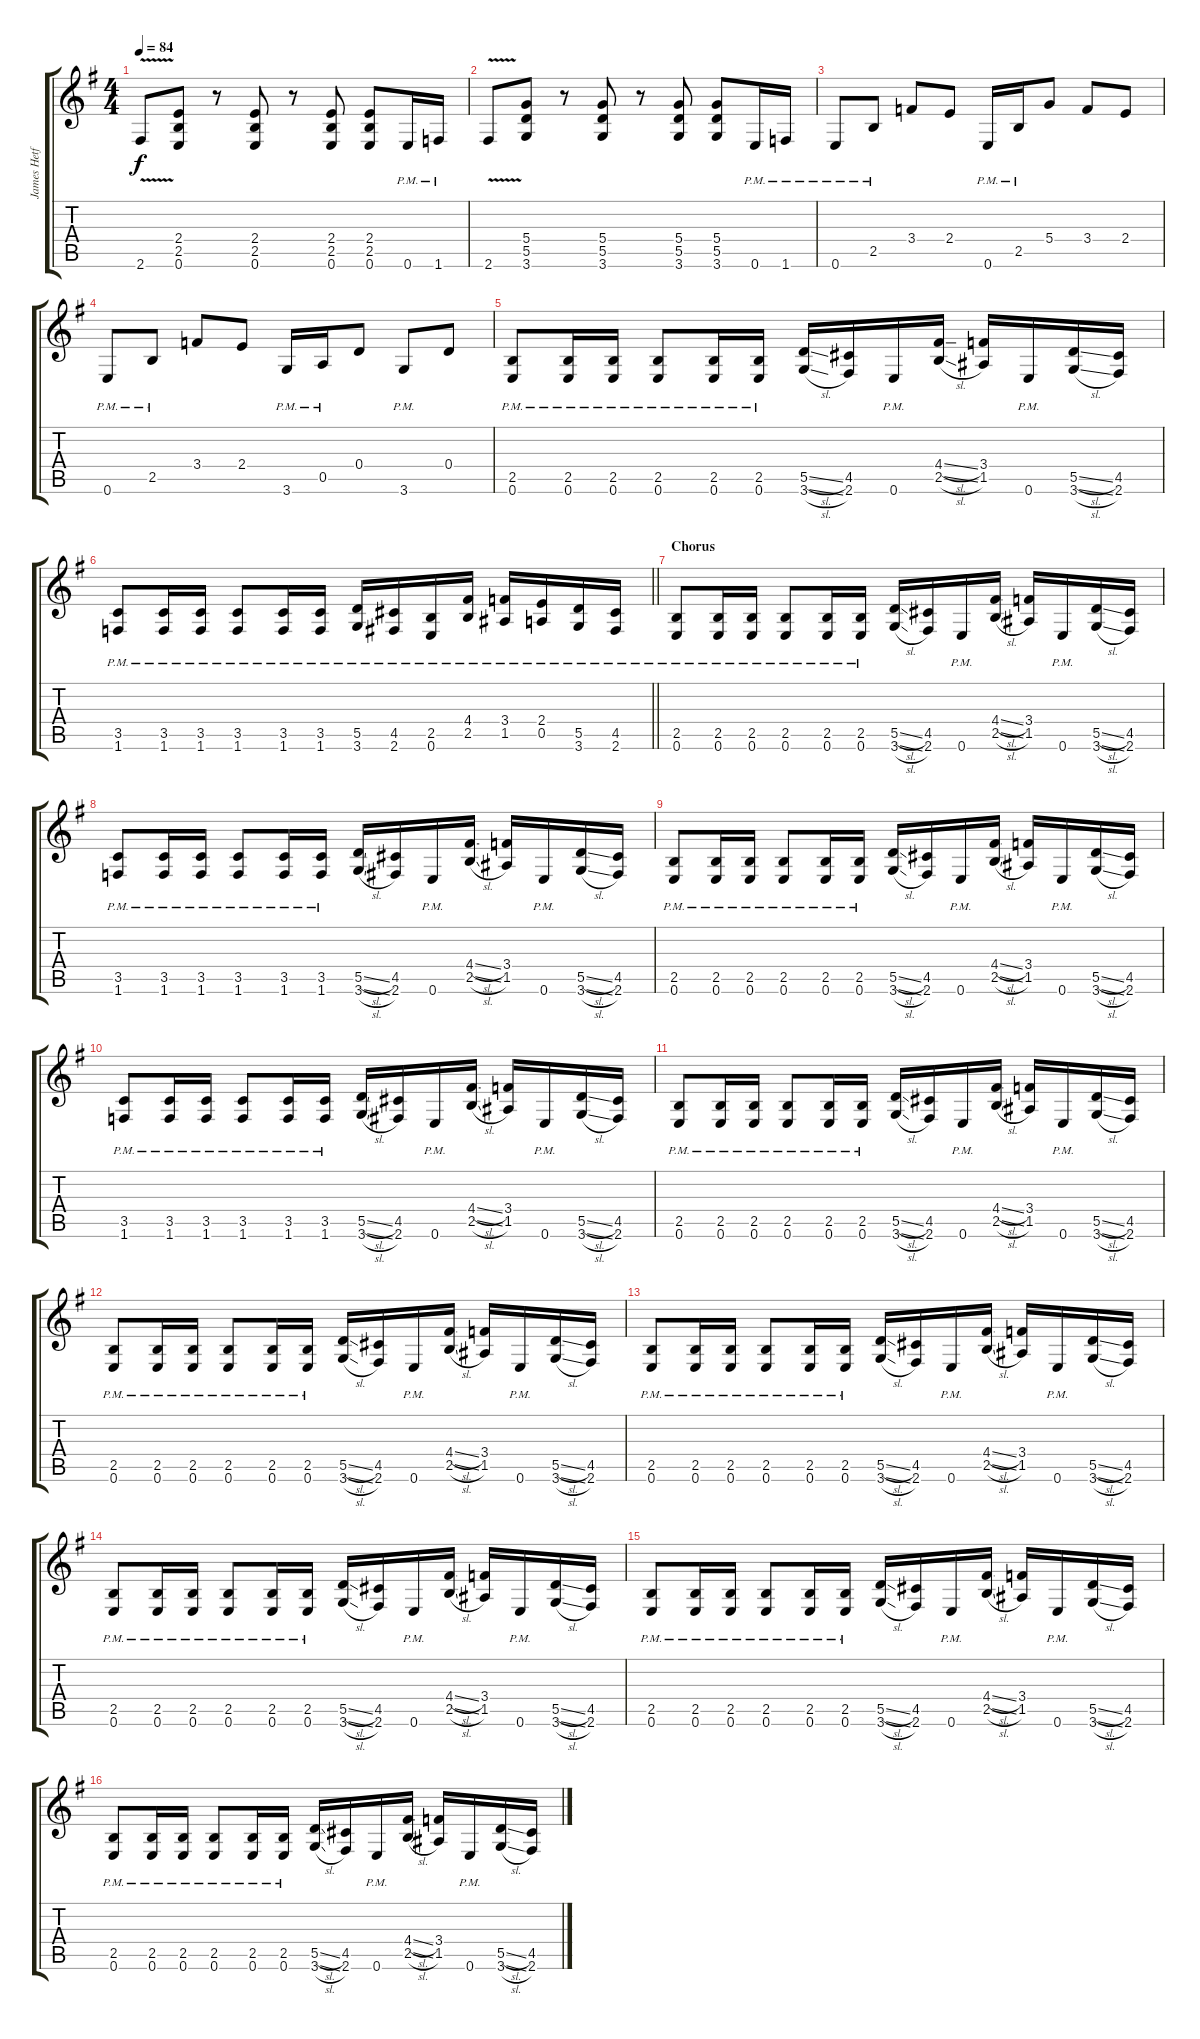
\track ("James Hetfield" "James Hetf") {instrument distortionguitar}
\staff {score tabs}
\tuning (E4 B3 G3 D3 A2 E2) {hide}
\ts (4 4)
\tempo 84
\clef g2
\ks eminor
2.6{v}.8{dy f} (2.4 2.5 0.6).8 r.8 (2.4 2.5 0.6).8 r.8 (2.4 2.5 0.6).8 (2.4 2.5 0.6).8 0.6{pm}.16 1.6{pm}.16 |
2.6{v}.8 (5.4 5.5 3.6).8 r.8 (5.4 5.5 3.6).8 r.8 (5.4 5.5 3.6).8 (5.4 5.5 3.6).8 0.6{pm}.16 1.6{pm}.16 |
0.6{pm}.8 2.5{pm}.8 3.4.8 2.4.8 0.6{pm}.16 2.5{pm}.16 5.4.8 3.4.8 2.4.8 |
0.6{pm}.8 2.5{pm}.8 3.4.8 2.4.8 3.6{pm}.16 0.5{pm}.16 0.4.8 3.6{pm}.8 0.4.8 |
(2.5{pm} 0.6{pm}).8 (2.5{pm} 0.6{pm}).16 (2.5{pm} 0.6{pm}).16 (2.5{pm} 0.6{pm}).8 (2.5{pm} 0.6{pm}).16 (2.5{pm} 0.6{pm}).16 (5.5{sl} 3.6{sl}).16 (4.5 2.6).16 0.6{pm}.16 (4.4{sl} 2.5{sl}).16 (3.4 1.5).16 0.6{pm}.16 (5.5{sl} 3.6{sl}).16 (4.5 2.6).16 |
\barLineRight lightlight
(3.5{pm} 1.6{pm}).8 (3.5{pm} 1.6{pm}).16 (3.5{pm} 1.6{pm}).16 (3.5{pm} 1.6{pm}).8 (3.5{pm} 1.6{pm}).16 (3.5{pm} 1.6{pm}).16 (5.5{pm} 3.6{pm}).16 (4.5{pm} 2.6{pm}).16 (2.5{pm} 0.6{pm}).16 (4.4{pm} 2.5{pm}).16 (3.4{pm} 1.5{pm}).16 (2.4{pm} 0.5{pm}).16 (5.5{pm} 3.6{pm}).16 (4.5{pm} 2.6{pm}).16 |
\section ("" "Chorus")
(2.5{pm} 0.6{pm}).8 (2.5{pm} 0.6{pm}).16 (2.5{pm} 0.6{pm}).16 (2.5{pm} 0.6{pm}).8 (2.5{pm} 0.6{pm}).16 (2.5{pm} 0.6{pm}).16 (5.5{sl} 3.6{sl}).16 (4.5 2.6).16 0.6{pm}.16 (4.4{sl} 2.5{sl}).16 (3.4 1.5).16 0.6{pm}.16 (5.5{sl} 3.6{sl}).16 (4.5 2.6).16 |
(3.5{pm} 1.6{pm}).8 (3.5{pm} 1.6{pm}).16 (3.5{pm} 1.6{pm}).16 (3.5{pm} 1.6{pm}).8 (3.5{pm} 1.6{pm}).16 (3.5{pm} 1.6{pm}).16 (5.5{sl} 3.6{sl}).16 (4.5 2.6).16 0.6{pm}.16 (4.4{sl} 2.5{sl}).16 (3.4 1.5).16 0.6{pm}.16 (5.5{sl} 3.6{sl}).16 (4.5 2.6).16 |
(2.5{pm} 0.6{pm}).8 (2.5{pm} 0.6{pm}).16 (2.5{pm} 0.6{pm}).16 (2.5{pm} 0.6{pm}).8 (2.5{pm} 0.6{pm}).16 (2.5{pm} 0.6{pm}).16 (5.5{sl} 3.6{sl}).16 (4.5 2.6).16 0.6{pm}.16 (4.4{sl} 2.5{sl}).16 (3.4 1.5).16 0.6{pm}.16 (5.5{sl} 3.6{sl}).16 (4.5 2.6).16 |
(3.5{pm} 1.6{pm}).8 (3.5{pm} 1.6{pm}).16 (3.5{pm} 1.6{pm}).16 (3.5{pm} 1.6{pm}).8 (3.5{pm} 1.6{pm}).16 (3.5{pm} 1.6{pm}).16 (5.5{sl} 3.6{sl}).16 (4.5 2.6).16 0.6{pm}.16 (4.4{sl} 2.5{sl}).16 (3.4 1.5).16 0.6{pm}.16 (5.5{sl} 3.6{sl}).16 (4.5 2.6).16 |
(2.5{pm} 0.6{pm}).8 (2.5{pm} 0.6{pm}).16 (2.5{pm} 0.6{pm}).16 (2.5{pm} 0.6{pm}).8 (2.5{pm} 0.6{pm}).16 (2.5{pm} 0.6{pm}).16 (5.5{sl} 3.6{sl}).16 (4.5 2.6).16 0.6{pm}.16 (4.4{sl} 2.5{sl}).16 (3.4 1.5).16 0.6{pm}.16 (5.5{sl} 3.6{sl}).16 (4.5 2.6).16 |
(2.5{pm} 0.6{pm}).8 (2.5{pm} 0.6{pm}).16 (2.5{pm} 0.6{pm}).16 (2.5{pm} 0.6{pm}).8 (2.5{pm} 0.6{pm}).16 (2.5{pm} 0.6{pm}).16 (5.5{sl} 3.6{sl}).16 (4.5 2.6).16 0.6{pm}.16 (4.4{sl} 2.5{sl}).16 (3.4 1.5).16 0.6{pm}.16 (5.5{sl} 3.6{sl}).16 (4.5 2.6).16 |
(2.5{pm} 0.6{pm}).8 (2.5{pm} 0.6{pm}).16 (2.5{pm} 0.6{pm}).16 (2.5{pm} 0.6{pm}).8 (2.5{pm} 0.6{pm}).16 (2.5{pm} 0.6{pm}).16 (5.5{sl} 3.6{sl}).16 (4.5 2.6).16 0.6{pm}.16 (4.4{sl} 2.5{sl}).16 (3.4 1.5).16 0.6{pm}.16 (5.5{sl} 3.6{sl}).16 (4.5 2.6).16 |
(2.5{pm} 0.6{pm}).8 (2.5{pm} 0.6{pm}).16 (2.5{pm} 0.6{pm}).16 (2.5{pm} 0.6{pm}).8 (2.5{pm} 0.6{pm}).16 (2.5{pm} 0.6{pm}).16 (5.5{sl} 3.6{sl}).16 (4.5 2.6).16 0.6{pm}.16 (4.4{sl} 2.5{sl}).16 (3.4 1.5).16 0.6{pm}.16 (5.5{sl} 3.6{sl}).16 (4.5 2.6).16 |
(2.5{pm} 0.6{pm}).8 (2.5{pm} 0.6{pm}).16 (2.5{pm} 0.6{pm}).16 (2.5{pm} 0.6{pm}).8 (2.5{pm} 0.6{pm}).16 (2.5{pm} 0.6{pm}).16 (5.5{sl} 3.6{sl}).16 (4.5 2.6).16 0.6{pm}.16 (4.4{sl} 2.5{sl}).16 (3.4 1.5).16 0.6{pm}.16 (5.5{sl} 3.6{sl}).16 (4.5 2.6).16 |
(2.5{pm} 0.6{pm}).8 (2.5{pm} 0.6{pm}).16 (2.5{pm} 0.6{pm}).16 (2.5{pm} 0.6{pm}).8 (2.5{pm} 0.6{pm}).16 (2.5{pm} 0.6{pm}).16 (5.5{sl} 3.6{sl}).16 (4.5 2.6).16 0.6{pm}.16 (4.4{sl} 2.5{sl}).16 (3.4 1.5).16 0.6{pm}.16 (5.5{sl} 3.6{sl}).16 (4.5 2.6).16
